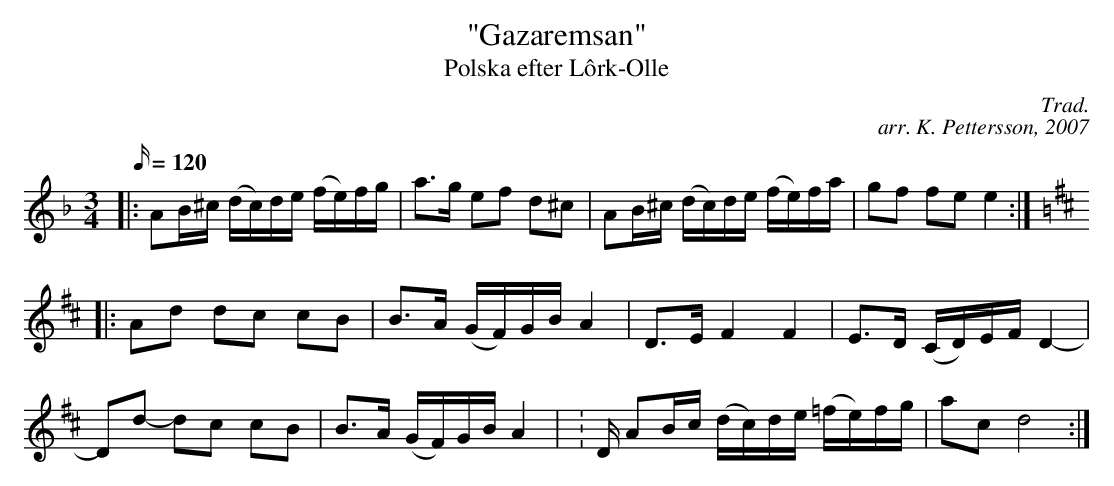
X:1
T: "Gazaremsan"
T: Polska efter Lôrk-Olle
C: Trad.
C: arr. K. Pettersson, 2007
M: 3/4
L: 1/16
Q: 120
K: Dm
V: 1
|: A2B^c (dc)de (fe)fg | a3g e2f2 d2^c2 | A2B^c (dc)de (fe)fa | g2f2 f2e2 e4 :|
K: D
|: A2d2 d2c2 c2B2 | B3A (GF)GB A4 | D3E F4 F4 | E3D (CD)EF D4- |
D2d2- d2c2 c2B2 | B3A (GF)GB A4 | K: Dm A2Bc (dc)de (=fe)fg | a2c2 d8 :|
